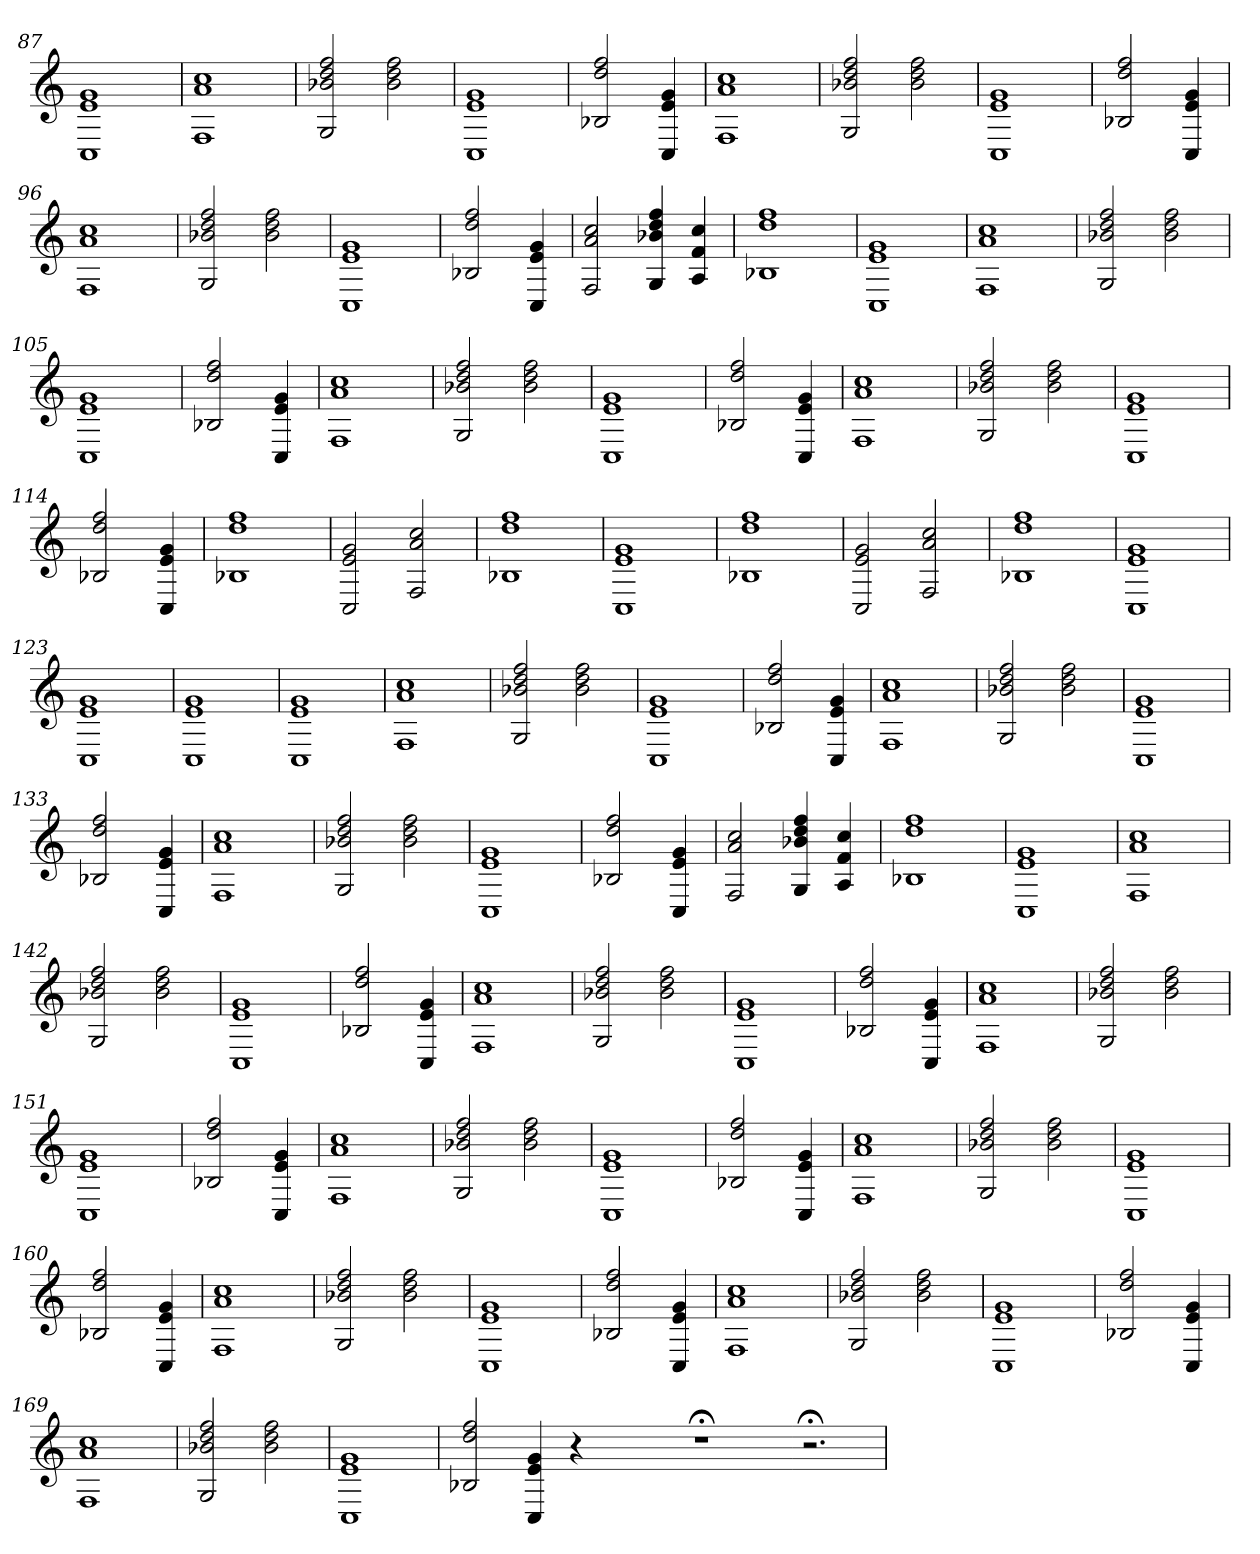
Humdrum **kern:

**kern
*part1
*staff1
=87
1C 1e 1g
=88
1F 1a 1cc
=89
2G 2b-X 2dd 2ff
2b- 2dd 2ff
=90
1C 1e 1g
=91
2B-X 2dd 2ff
4C 4e 4g
=92
1F 1a 1cc
=93
2G 2b-X 2dd 2ff
2b- 2dd 2ff
=94
1C 1e 1g
=95
2B-X 2dd 2ff
4C 4e 4g
=96
1F 1a 1cc
=97
2G 2b-X 2dd 2ff
2b- 2dd 2ff
=98
1C 1e 1g
=99
2B-X 2dd 2ff
4C 4e 4g
=100
2F 2a 2cc
4G 4b-X 4dd 4ff
4A 4f 4cc
=101
1B-X 1dd 1ff
=102
1C 1e 1g
=103
1F 1a 1cc
=104
2G 2b-X 2dd 2ff
2b- 2dd 2ff
=105
1C 1e 1g
=106
2B-X 2dd 2ff
4C 4e 4g
=107
1F 1a 1cc
=108
2G 2b-X 2dd 2ff
2b- 2dd 2ff
=109
1C 1e 1g
=110
2B-X 2dd 2ff
4C 4e 4g
=111
1F 1a 1cc
=112
2G 2b-X 2dd 2ff
2b- 2dd 2ff
=113
1C 1e 1g
=114
2B-X 2dd 2ff
4C 4e 4g
=115
1B-X 1dd 1ff
=116
2C 2e 2g
2F 2a 2cc
=117
1B-X 1dd 1ff
=118
1C 1e 1g
=119
1B-X 1dd 1ff
=120
2C 2e 2g
2F 2a 2cc
=121
1B-X 1dd 1ff
=122
1C 1e 1g
=123
1C 1e 1g
=124
1C 1e 1g
=125
1C 1e 1g
=126
1F 1a 1cc
=127
2G 2b-X 2dd 2ff
2b- 2dd 2ff
=128
1C 1e 1g
=129
2B-X 2dd 2ff
4C 4e 4g
=130
1F 1a 1cc
=131
2G 2b-X 2dd 2ff
2b- 2dd 2ff
=132
1C 1e 1g
=133
2B-X 2dd 2ff
4C 4e 4g
=134
1F 1a 1cc
=135
2G 2b-X 2dd 2ff
2b- 2dd 2ff
=136
1C 1e 1g
=137
2B-X 2dd 2ff
4C 4e 4g
=138
2F 2a 2cc
4G 4b-X 4dd 4ff
4A 4f 4cc
=139
1B-X 1dd 1ff
=140
1C 1e 1g
=141
1F 1a 1cc
=142
2G 2b-X 2dd 2ff
2b- 2dd 2ff
=143
1C 1e 1g
=144
2B-X 2dd 2ff
4C 4e 4g
=145
1F 1a 1cc
=146
2G 2b-X 2dd 2ff
2b- 2dd 2ff
=147
1C 1e 1g
=148
2B-X 2dd 2ff
4C 4e 4g
=149
1F 1a 1cc
=150
2G 2b-X 2dd 2ff
2b- 2dd 2ff
=151
1C 1e 1g
=152
2B-X 2dd 2ff
4C 4e 4g
=153
1F 1a 1cc
=154
2G 2b-X 2dd 2ff
2b- 2dd 2ff
=155
1C 1e 1g
=156
2B-X 2dd 2ff
4C 4e 4g
=157
1F 1a 1cc
=158
2G 2b-X 2dd 2ff
2b- 2dd 2ff
=159
1C 1e 1g
=160
2B-X 2dd 2ff
4C 4e 4g
=161
1F 1a 1cc
=162
2G 2b-X 2dd 2ff
2b- 2dd 2ff
=163
1C 1e 1g
=164
2B-X 2dd 2ff
4C 4e 4g
=165
1F 1a 1cc
=166
2G 2b-X 2dd 2ff
2b- 2dd 2ff
=167
1C 1e 1g
=168
2B-X 2dd 2ff
4C 4e 4g
=169
1F 1a 1cc
=170
2G 2b-X 2dd 2ff
2b- 2dd 2ff
=171
1C 1e 1g
=172
2B-X 2dd 2ff
4C 4e 4g
4r
2.ryy
1r;<
=173-
2.r;<
=
*-
